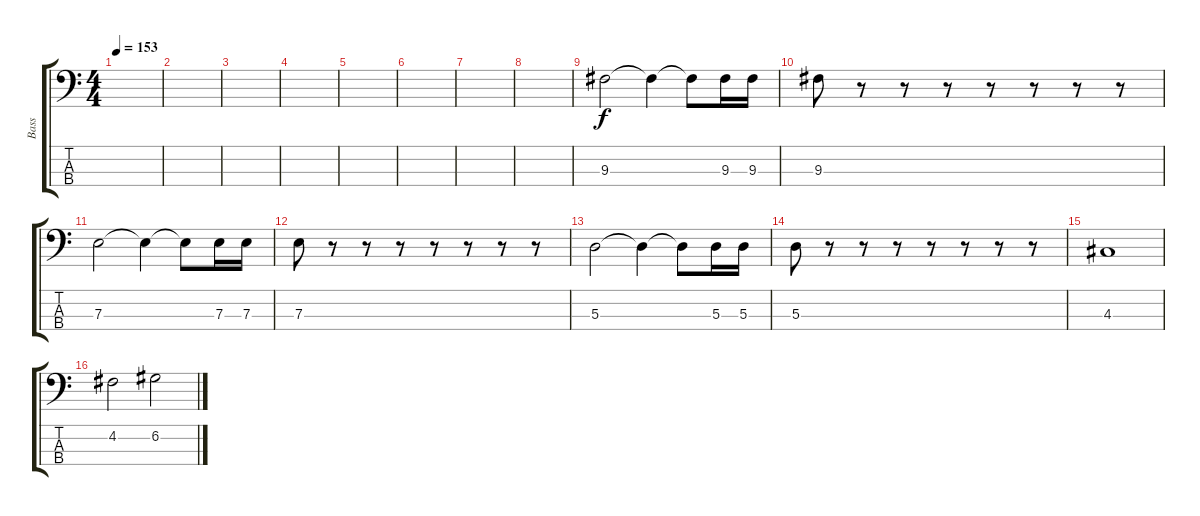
\track ("Bass" "Bass") {instrument electricbassfinger}
\staff {score tabs}
\tuning (G2 D2 A1 E1) {hide}
\ts (4 4)
\tempo 153
\clef f4
\ks c
|
|
|
|
|
|
|
|
9.3.2 9.3{t}.4 9.3{t}.8 9.3.16 9.3.16 |
9.3.8 r.8 r.8 r.8 r.8 r.8 r.8 r.8 |
7.3.2 7.3{t}.4 7.3{t}.8 7.3.16 7.3.16 |
7.3.8 r.8 r.8 r.8 r.8 r.8 r.8 r.8 |
5.3.2 5.3{t}.4 5.3{t}.8 5.3.16 5.3.16 |
5.3.8 r.8 r.8 r.8 r.8 r.8 r.8 r.8 |
4.3.1 |
4.2.2 6.2.2
